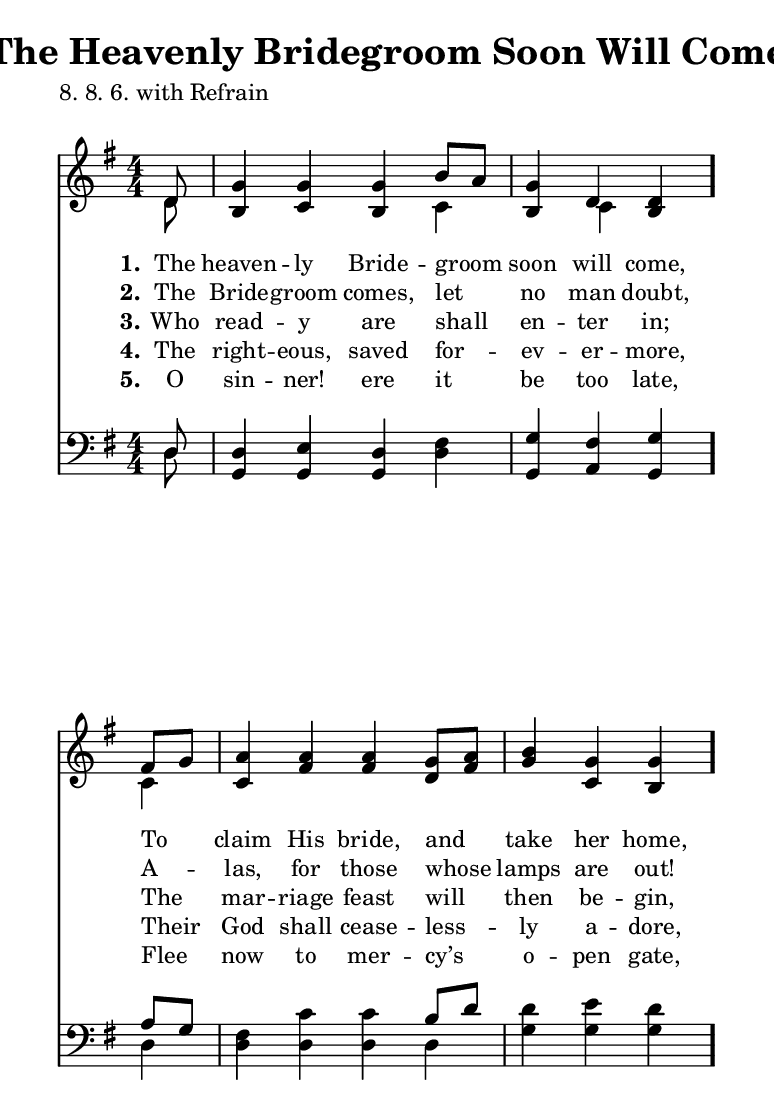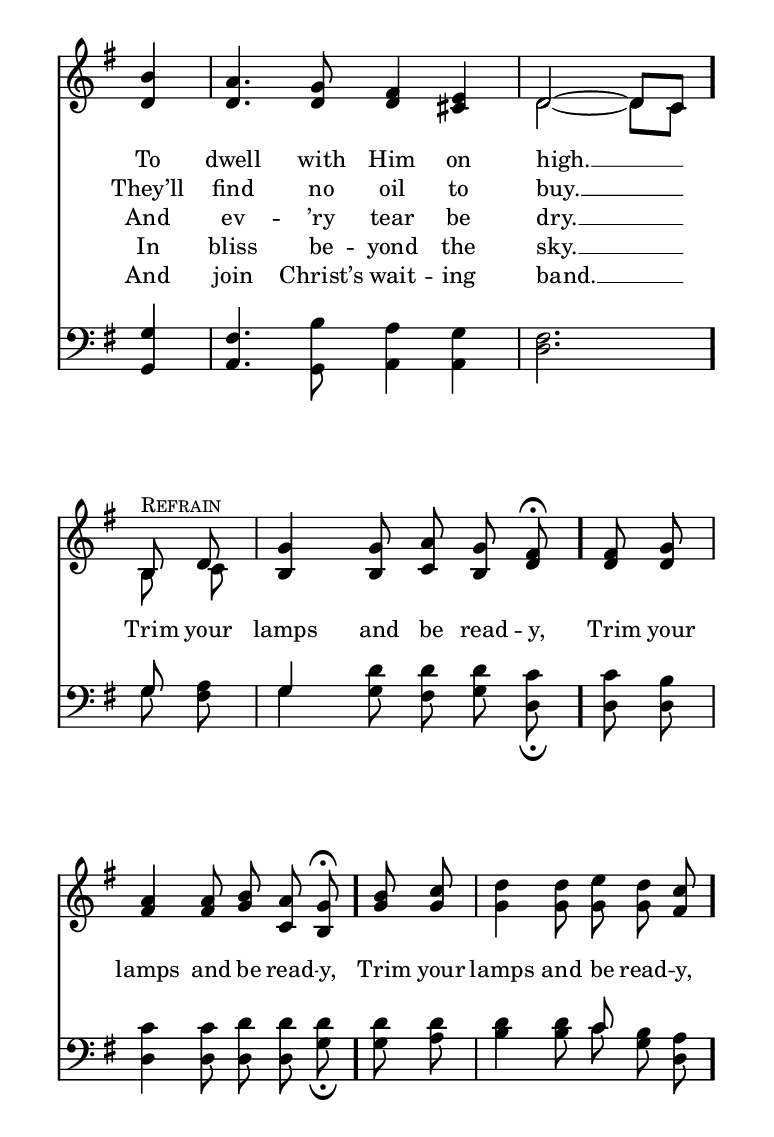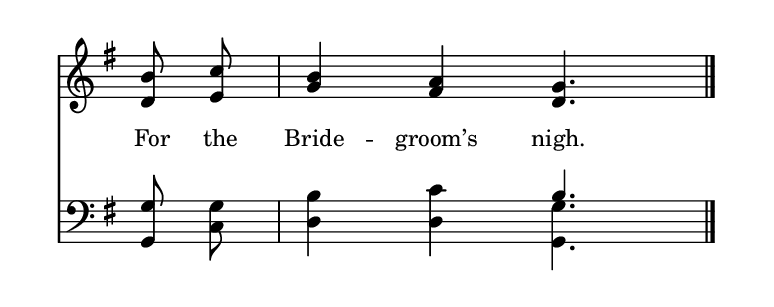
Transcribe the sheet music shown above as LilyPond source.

\include "common/global.ily"
\paper {
  \include "common/paper.ily"
  system-count = #(cond (is-eogsized 4) (#t #f))
}

\header{
  %gospel
  hymnnumber = "41"
  title = "The Heavenly Bridegroom Soon Will Come"
  tunename = ""
  meter = "8. 8. 6. with Refrain"
  poet = ""
  composer = ""
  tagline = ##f
}

% for fermata in MIDI
ta = { \tempo 4=78 }
tb = { \tempo 4=26 }

patternAA = { \ta c8 | c4 c4 c4 c8[ c8] | c4 c4 c4 }
patternAB = { \ta c8 | c4 c4 c4 c4      | c4 c4 c4 }
patternBA = { \ta c8[ c8] | c4 c4 c4 c8[ c8] | c4 c4 c4 }
patternBB = { \ta c4      | c4 c4 c4 c8[ c8] | c4 c4 c4 }
patternBC = { \ta c4      | c4 c4 c4 c4      | c4 c4 c4 }
patternCA = { \ta c4 | c4. c8 c4 c4 | c2 ~ c8[ c8] }
patternCB = { \ta c4 | c4. c8 c4 c4 | c2.          }
patternDA = { \ta c8 c8 | c4 c8 c8 c8 \tb c8 \ta }
patternDB = { \ta c8 c8 | c4 c8 c8 c8 c8 }
patternEA = { \ta c8 c8 | c4 c4 c4. }

global = {
  \include "common/overrides.ily"
  \override Staff.TimeSignature.style = #'numbered
  \time 4/4
  \override Score.MetronomeMark.transparent = ##t % hide all fermata changes too
  \ta
  \key g \major
  \partial 8
  \autoBeamOff
}

notesSoprano = {
\global
\relative c' {

  \changePitch \patternAA { d | g g g b a | g d d }
  \changePitch \patternBA { fis g | a a a g a | b g g }
  \changePitch \patternCA { b | a g fis e | d d c }

  << s^\markup { \small \caps "Refrain" }
  \changePitch \patternDA { b d | g g a g fis \fermata } >>
  \changePitch \patternDA { fis g | a a b a g \fermata }
  \changePitch \patternDB { b c | d d e d c }
  \changePitch \patternEA { b c | b a g }

  \bar "|."

}
}

notesAlto = {
\global
\relative e' {

  \changePitch \patternAB { d | b c b c | b c b }
  \changePitch \patternBB { c | c fis fis d fis | g c, b }
  \changePitch \patternCA { d | d d d cis | d d c }

  \changePitch \patternDA { b c | b b c b d }
  \changePitch \patternDA { d d | fis fis g c, b }
  \changePitch \patternDB { g' g | g g g g fis }
  \changePitch \patternEA { d e | g fis d }

}
}

notesTenor = {
\global
\relative a, {

  \changePitch \patternAB { d | d e d fis | g fis g }
  \changePitch \patternBA { a g | fis c' c b d | d e d }
  \changePitch \patternCB { g, | fis b a g | fis }

  \changePitch \patternDA { g a | g d' d d c }
  \changePitch \patternDA { c b | c c d d d }
  \changePitch \patternDB { d d | d d c b a }
  \changePitch \patternEA { g g | b c b }

}
}

notesBass = {
\global
\relative f {

  \changePitch \patternAB { d | g, g g d' | g, a g }
  \changePitch \patternBC { d' | d d d d | g g g }
  \changePitch \patternCB { g, | a g a a | d }

  \changePitch \patternDA { g fis | g g fis g d_\fermata }
  \changePitch \patternDA { d d | d d d d g_\fermata }
  \changePitch \patternDB { g a | b b c g d }
  \changePitch \patternEA { g, c | d d < g g, > }

}
}

Refrain = \lyricmode {

Trim your lamps and be read -- y, \bar "."
Trim your lamps and be read -- y, \bar "."
Trim your lamps and be read -- y, \bar "."
For the Bride -- groom’s nigh. \bar "."

}

wordsA = \lyricmode {
\set stanza = "1."

The heaven -- ly Bride -- groom soon will come, \bar "."
To claim His bride, and take her home, \bar "."
To dwell with Him on high. __ \bar "."

}

wordsB = \lyricmode {
\set stanza = "2."

The Bride -- groom comes, let no man doubt,
A -- las, for those whose lamps are out!
They’ll find no oil to buy. __

}

wordsC = \lyricmode {
\set stanza = "3."

Who read -- y are shall en -- ter in;
The mar -- riage feast will then be -- gin,
And ev -- ’ry tear be dry. __

\Refrain

}

wordsD = \lyricmode {
\set stanza = "4."

The right -- eous, saved for -- ev -- er -- more,
Their God shall cease -- less -- ly a -- dore,
In bliss be -- yond the sky. __

}

wordsE = \lyricmode {
\set stanza = "5."

O sin -- ner! ere it be too late,
Flee now to mer -- cy’s o -- pen gate,
And join Christ’s wait -- ing band. __

}

\score {
  \context ChoirStaff <<
    \context Staff = upper <<
      \set Staff.autoBeaming = ##f
      \set ChoirStaff.systemStartDelimiter = #'SystemStartBar
      \set ChoirStaff.printPartCombineTexts = ##f
      \partcombine #'(2 . 11) \notesSoprano \notesAlto
      \context NullVoice = sopranos { \voiceOne << \notesSoprano >> }
      \context Lyrics = one   \lyricsto sopranos \wordsA
      \context Lyrics = two   \lyricsto sopranos \wordsB
      \context Lyrics = three \lyricsto sopranos \wordsC
      \context Lyrics = four  \lyricsto sopranos \wordsD
      \context Lyrics = five  \lyricsto sopranos \wordsE
    >>
    \context Staff = men <<
      \set Staff.autoBeaming = ##f
      \clef bass
      \set ChoirStaff.printPartCombineTexts = ##f
      \partcombine #'(2 . 11) \notesTenor \notesBass
    >>
  >>
  \layout {
    \include "common/layout.ily"
  }
  #(cond ((ly:get-option 'eog-midi-permitted) #{ \midi{
    \include "common/midi.ily"
  } #}))
}

\version "2.19.49"  % necessary for upgrading to future LilyPond versions.

% vi:set et ts=2 sw=2 ai nocindent syntax=lilypond:
